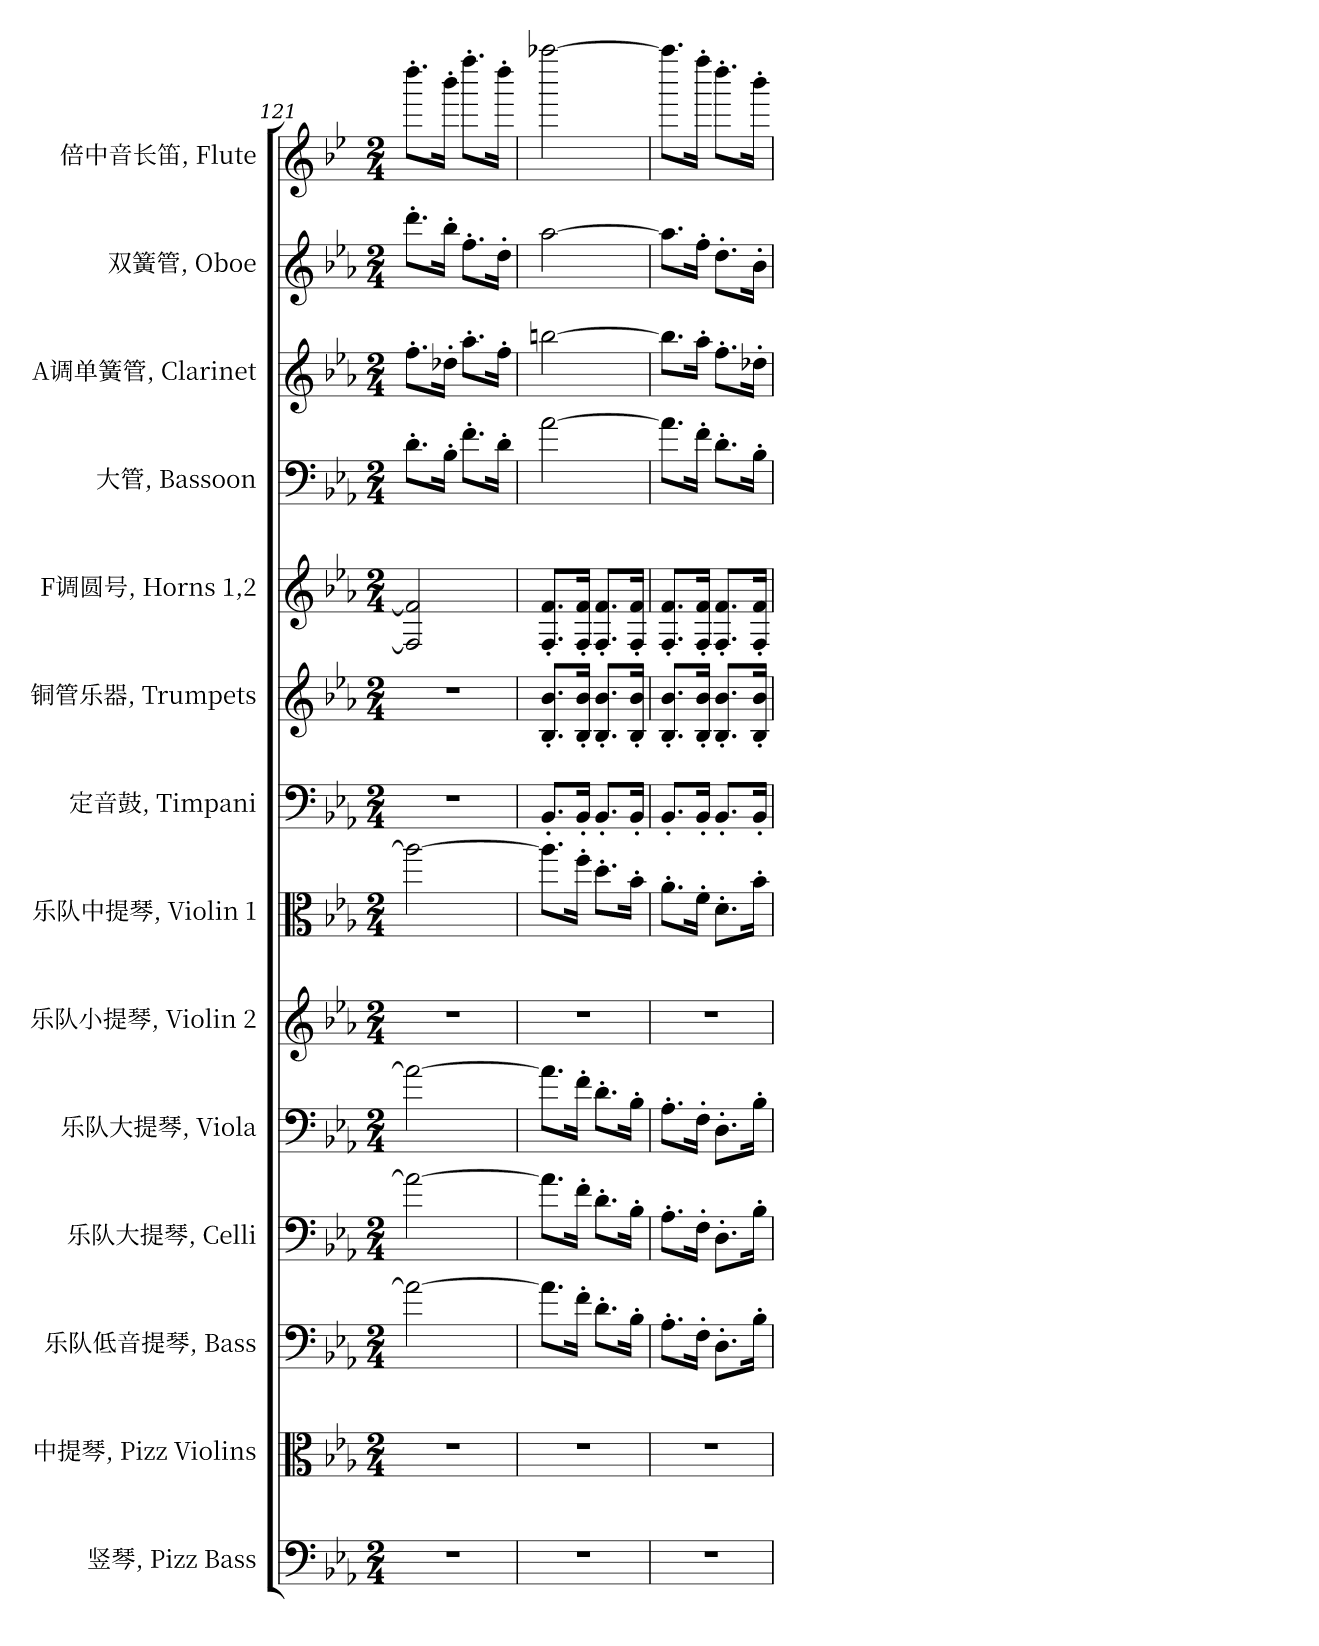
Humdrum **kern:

**kern	**kern	**kern	**kern	**kern	**kern	**kern	**kern	**kern	**kern	**kern	**kern	**kern	**kern
*part14	*part13	*part12	*part11	*part10	*part9	*part8	*part7	*part6	*part5	*part4	*part3	*part2	*part1
*staff14	*staff13	*staff12	*staff11	*staff10	*staff9	*staff8	*staff7	*staff6	*staff5	*staff4	*staff3	*staff2	*staff1
*I"竖琴, Pizz Bass	*I"中提琴, Pizz Violins	*I"乐队低音提琴, Bass	*I"乐队大提琴, Celli	*I"乐队大提琴, Viola	*I"乐队小提琴, Violin 2	*I"乐队中提琴, Violin 1	*I"定音鼓, Timpani	*I"铜管乐器, Trumpets	*I"F调圆号, Horns 1,2	*I"大管, Bassoon	*I"A调单簧管, Clarinet	*I"双簧管, Oboe	*I"倍中音长笛, Flute
*	*	*	*	*	*	*	*I'Timp.	*	*I'F Hn.	*I'Bsn.	*I'A Cl.	*I'Ob.	*
*clefF4	*clefC3	*clefF4	*clefF4	*clefF4	*clefG2	*clefC3	*clefF4	*clefG2	*clefG2	*clefF4	*clefG2	*clefG2	*clefG2
*	*	*ITrd7c12	*	*	*	*	*	*	*ITrd4c7	*	*ITrd2c3	*	*ITrd10c17
*k[b-e-a-]	*k[b-e-a-]	*k[b-e-a-]	*k[b-e-a-]	*k[b-e-a-]	*k[b-e-a-]	*k[b-e-a-]	*k[b-e-a-]	*k[b-e-a-]	*k[b-e-a-d-]	*k[b-e-a-]	*k[]	*k[b-e-a-]	*k[b-e-]
*M2/4	*M2/4	*M2/4	*M2/4	*M2/4	*M2/4	*M2/4	*M2/4	*M2/4	*M2/4	*M2/4	*M2/4	*M2/4	*M2/4
=121	=121	=121	=121	=121	=121	=121	=121	=121	=121	=121	=121	=121	=121
2r	2r	2A-\_	2a-\_	2a-\_	2r	2aa-\_	2r	2r	2BB-/] 2B-/]	8.d'\L	8.dd'\L	8.ddd'\L	8.ddd'\L
.	.	.	.	.	.	.	.	.	.	16B-'\Jk	16b-X'\Jk	16bb-'\Jk	16bb-'\Jk
.	.	.	.	.	.	.	.	.	.	8.f'\L	8.ff'\L	8.ff'\L	8.fff'\L
.	.	.	.	.	.	.	.	.	.	16d'\Jk	16dd'\Jk	16dd'\Jk	16ddd'\Jk
=122	=122	=122	=122	=122	=122	=122	=122	=122	=122	=122	=122	=122	=122
2r	2r	8.A-\L]	8.a-\L]	8.a-\L]	2r	8.aa-\L]	8.BB-'/L	8.B-/' 8.b-/'L	8.BB-/' 8.B-/'L	[2a-\	[2gg#X\	[2aa-\	[2aaa-X\
.	.	16F'\Jk	16f'\Jk	16f'\Jk	.	16ff'\Jk	16BB-'/Jk	16B-/' 16b-/'Jk	16BB-/' 16B-/'Jk	.	.	.	.
.	.	8.D'\L	8.d'\L	8.d'\L	.	8.dd'\L	8.BB-'/L	8.B-/' 8.b-/'L	8.BB-/' 8.B-/'L	.	.	.	.
.	.	16BB-'\Jk	16B-'\Jk	16B-'\Jk	.	16b-'\Jk	16BB-'/Jk	16B-/' 16b-/'Jk	16BB-/' 16B-/'Jk	.	.	.	.
=123	=123	=123	=123	=123	=123	=123	=123	=123	=123	=123	=123	=123	=123
2r	2r	8.AA-'\L	8.A-'\L	8.A-'\L	2r	8.a-'\L	8.BB-'/L	8.B-/' 8.b-/'L	8.BB-/' 8.B-/'L	8.a-\L]	8.gg#\L]	8.aa-\L]	8.aaa-\L]
.	.	16FF'\Jk	16F'\Jk	16F'\Jk	.	16f'\Jk	16BB-'/Jk	16B-/' 16b-/'Jk	16BB-/' 16B-/'Jk	16f'\Jk	16ff'\Jk	16ff'\Jk	16fff'\Jk
.	.	8.DD'\L	8.D'\L	8.D'\L	.	8.d'\L	8.BB-'/L	8.B-/' 8.b-/'L	8.BB-/' 8.B-/'L	8.d'\L	8.dd'\L	8.dd'\L	8.ddd'\L
.	.	16BB-'\Jk	16B-'\Jk	16B-'\Jk	.	16b-'\Jk	16BB-'/Jk	16B-/' 16b-/'Jk	16BB-/' 16B-/'Jk	16B-'\Jk	16b-X'\Jk	16b-'\Jk	16bb-'\Jk
=	=	=	=	=	=	=	=	=	=	=	=	=	=
*-	*-	*-	*-	*-	*-	*-	*-	*-	*-	*-	*-	*-	*-
